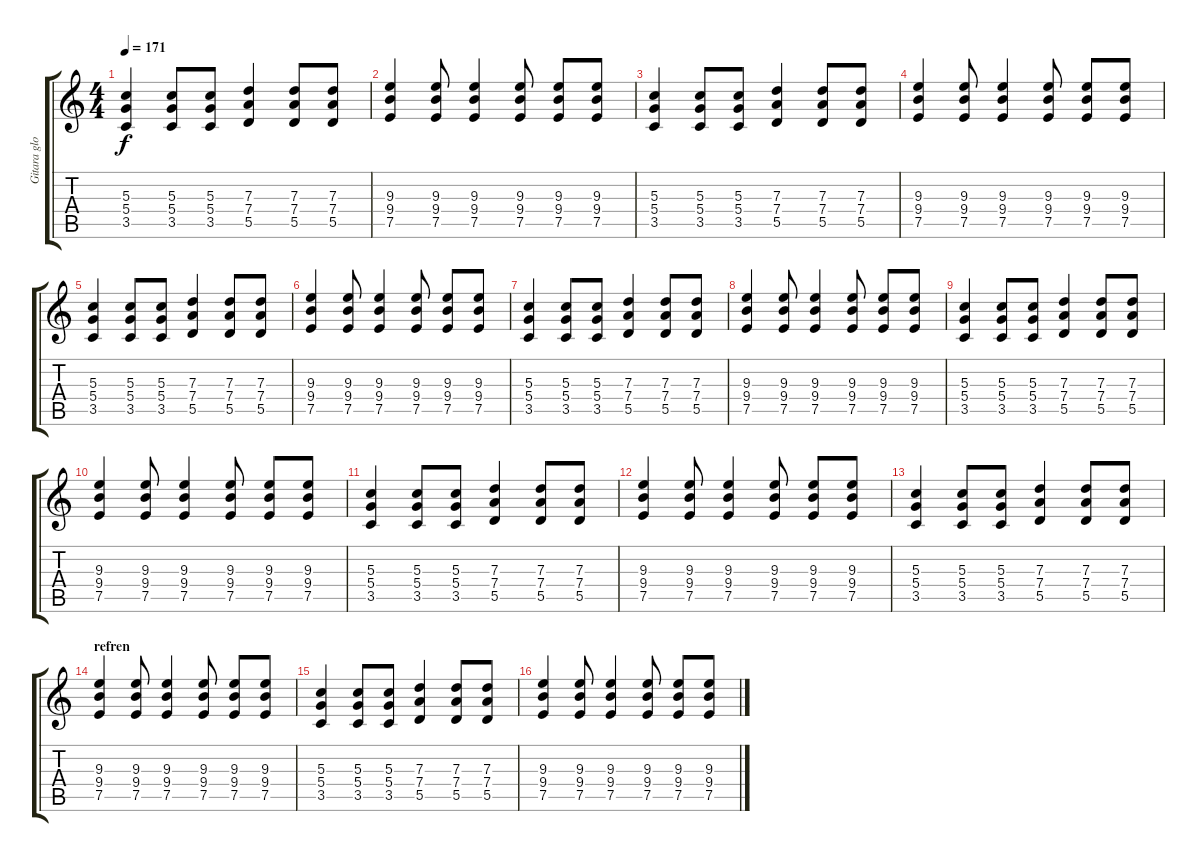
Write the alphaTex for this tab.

\track ("Gitara glowna" "Gitara glo") {instrument electricguitarclean}
\staff {score tabs}
\tuning (E4 B3 G3 D3 A2 E2) {hide}
\ts (4 4)
\tempo 171
\clef g2
\ks c
(5.3 5.4 3.5).4{dy f} (5.3 5.4 3.5).8 (5.3 5.4 3.5).8 (7.3 7.4 5.5).4 (7.3 7.4 5.5).8 (7.3 7.4 5.5).8 |
(9.3 9.4 7.5).4 (9.3 9.4 7.5).8 (9.3 9.4 7.5).4 (9.3 9.4 7.5).8 (9.3 9.4 7.5).8 (9.3 9.4 7.5).8 |
(5.3 5.4 3.5).4 (5.3 5.4 3.5).8 (5.3 5.4 3.5).8 (7.3 7.4 5.5).4 (7.3 7.4 5.5).8 (7.3 7.4 5.5).8 |
(9.3 9.4 7.5).4 (9.3 9.4 7.5).8 (9.3 9.4 7.5).4 (9.3 9.4 7.5).8 (9.3 9.4 7.5).8 (9.3 9.4 7.5).8 |
(5.3 5.4 3.5).4 (5.3 5.4 3.5).8 (5.3 5.4 3.5).8 (7.3 7.4 5.5).4 (7.3 7.4 5.5).8 (7.3 7.4 5.5).8 |
(9.3 9.4 7.5).4 (9.3 9.4 7.5).8 (9.3 9.4 7.5).4 (9.3 9.4 7.5).8 (9.3 9.4 7.5).8 (9.3 9.4 7.5).8 |
(5.3 5.4 3.5).4 (5.3 5.4 3.5).8 (5.3 5.4 3.5).8 (7.3 7.4 5.5).4 (7.3 7.4 5.5).8 (7.3 7.4 5.5).8 |
(9.3 9.4 7.5).4 (9.3 9.4 7.5).8 (9.3 9.4 7.5).4 (9.3 9.4 7.5).8 (9.3 9.4 7.5).8 (9.3 9.4 7.5).8 |
(5.3 5.4 3.5).4 (5.3 5.4 3.5).8 (5.3 5.4 3.5).8 (7.3 7.4 5.5).4 (7.3 7.4 5.5).8 (7.3 7.4 5.5).8 |
(9.3 9.4 7.5).4 (9.3 9.4 7.5).8 (9.3 9.4 7.5).4 (9.3 9.4 7.5).8 (9.3 9.4 7.5).8 (9.3 9.4 7.5).8 |
(5.3 5.4 3.5).4 (5.3 5.4 3.5).8 (5.3 5.4 3.5).8 (7.3 7.4 5.5).4 (7.3 7.4 5.5).8 (7.3 7.4 5.5).8 |
(9.3 9.4 7.5).4 (9.3 9.4 7.5).8 (9.3 9.4 7.5).4 (9.3 9.4 7.5).8 (9.3 9.4 7.5).8 (9.3 9.4 7.5).8 |
(5.3 5.4 3.5).4 (5.3 5.4 3.5).8 (5.3 5.4 3.5).8 (7.3 7.4 5.5).4 (7.3 7.4 5.5).8 (7.3 7.4 5.5).8 |
\section ("" "refren")
(9.3 9.4 7.5).4 (9.3 9.4 7.5).8 (9.3 9.4 7.5).4 (9.3 9.4 7.5).8 (9.3 9.4 7.5).8 (9.3 9.4 7.5).8 |
(5.3 5.4 3.5).4 (5.3 5.4 3.5).8 (5.3 5.4 3.5).8 (7.3 7.4 5.5).4 (7.3 7.4 5.5).8 (7.3 7.4 5.5).8 |
(9.3 9.4 7.5).4 (9.3 9.4 7.5).8 (9.3 9.4 7.5).4 (9.3 9.4 7.5).8 (9.3 9.4 7.5).8 (9.3 9.4 7.5).8
